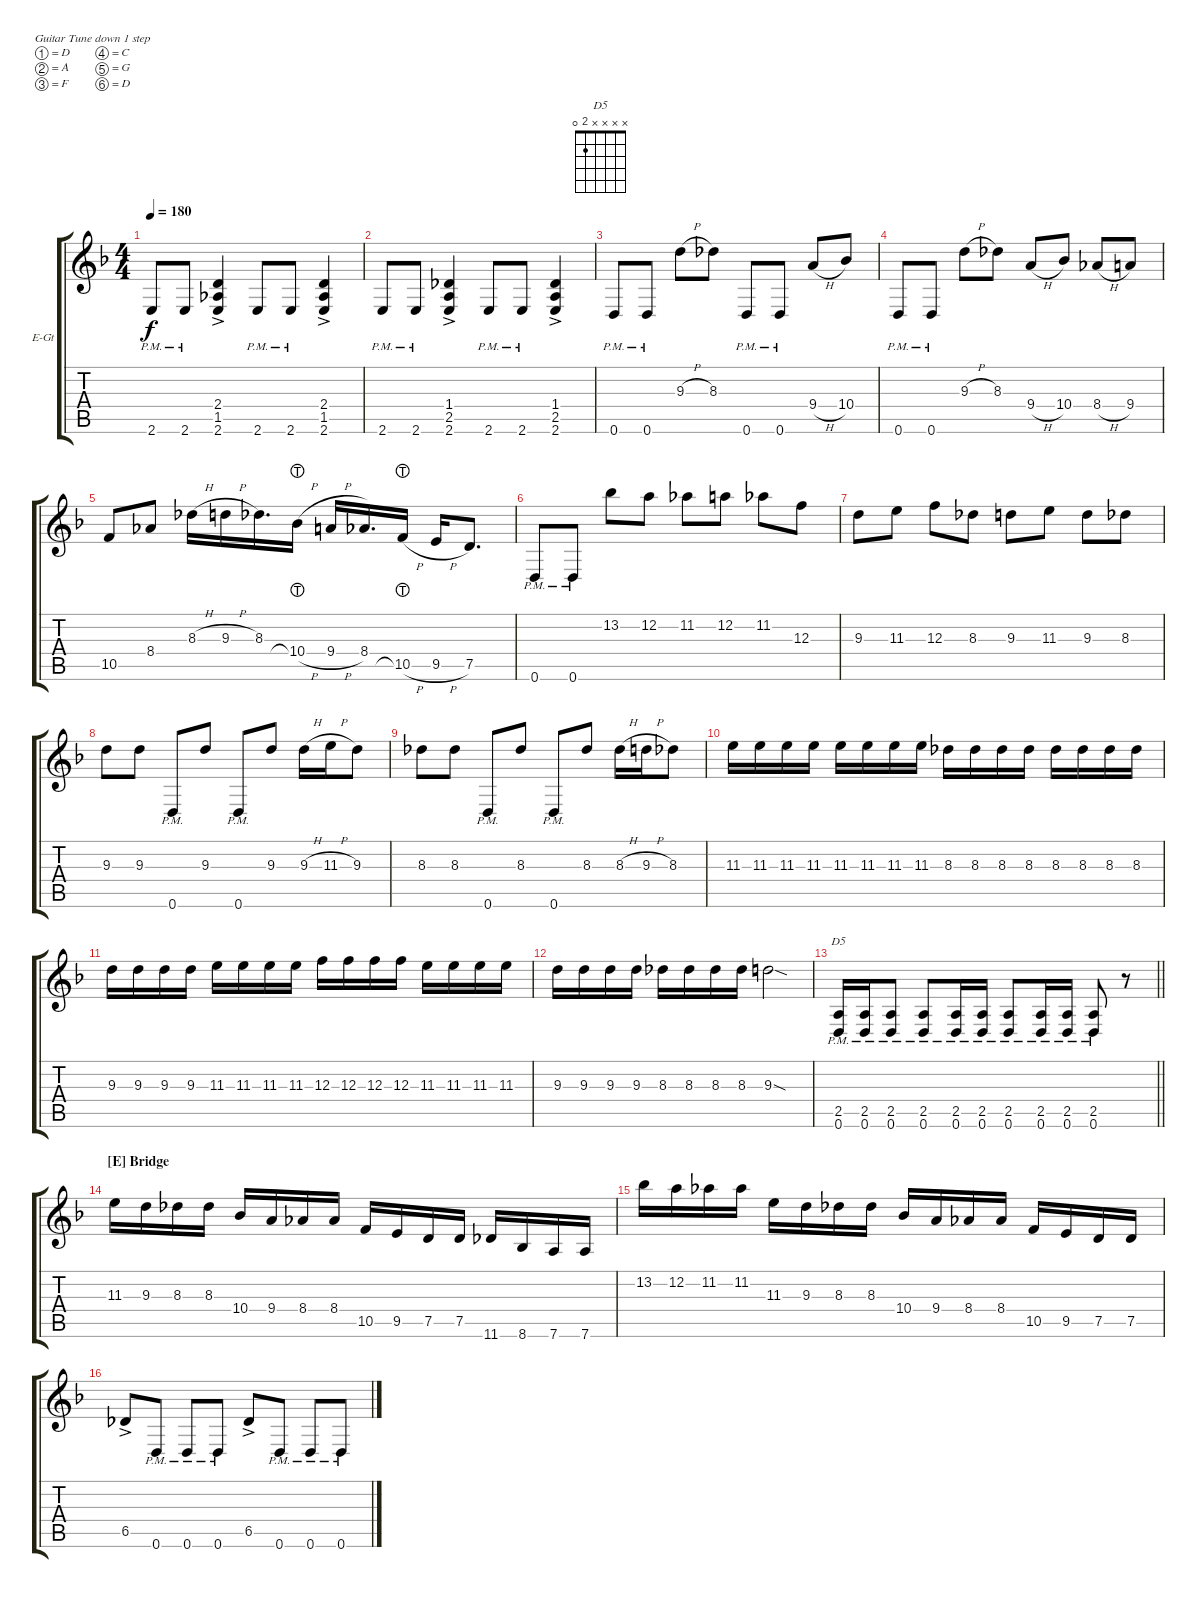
\bracketExtendMode groupsimilarinstruments
\firstSystemTrackNameOrientation horizontal
\otherSystemsTrackNameOrientation horizontal
\track ("Guitar 1" "E-Gt") {instrument overdrivenguitar}
\staff {score tabs}
\tuning (D4 A3 F3 C3 G2 D2)
\chord ("D5" x x x x 2 0)
\ts (4 4)
\tempo 180
\clef g2
\ks dminor
2.6{pm}.8{dy f} 2.6{pm}.8 (2.4{ac} 1.5{ac} 2.6{ac}).4 2.6{pm}.8 2.6{pm}.8 (2.4{ac} 1.5{ac} 2.6{ac}).4 |
2.6{pm}.8 2.6{pm}.8 (1.4{ac} 2.5{ac} 2.6{ac}).4 2.6{pm}.8 2.6{pm}.8 (1.4{ac} 2.5{ac} 2.6{ac}).4 |
0.6{pm}.8 0.6{pm}.8 9.3{h}.8 8.3.8 0.6{pm}.8 0.6{pm}.8 9.4{h}.8 10.4.8 |
0.6{pm}.8 0.6{pm}.8 9.3{h}.8 8.3.8 9.4{h}.8 10.4.8 8.4{h}.8 9.4.8 |
10.5.8 8.4.8 8.3{h}.16 9.3{h}.16 8.3.16{d} 10.4{h lht}.16 9.4{h}.16 8.4.16{d} 10.5{h lht}.16 9.5{h}.16 7.5.8{d} |
0.6{pm}.8 0.6{pm}.8 13.2.8 12.2.8 11.2.8 12.2.8 11.2.8 12.3.8 |
9.3.8 11.3.8 12.3.8 8.3.8 9.3.8 11.3.8 9.3.8 8.3.8 |
9.3.8 9.3.8 0.6{pm}.8 9.3.8 0.6{pm}.8 9.3.8 9.3{h}.16 11.3{h}.16 9.3.8 |
8.3.8 8.3.8 0.6{pm}.8 8.3.8 0.6{pm}.8 8.3.8 8.3{h}.16 9.3{h}.16 8.3.8 |
11.3.16 11.3.16 11.3.16 11.3.16 11.3.16 11.3.16 11.3.16 11.3.16 8.3.16 8.3.16 8.3.16 8.3.16 8.3.16 8.3.16 8.3.16 8.3.16 |
9.3.16 9.3.16 9.3.16 9.3.16 11.3.16 11.3.16 11.3.16 11.3.16 12.3.16 12.3.16 12.3.16 12.3.16 11.3.16 11.3.16 11.3.16 11.3.16 |
9.3.16 9.3.16 9.3.16 9.3.16 8.3.16 8.3.16 8.3.16 8.3.16 9.3{sod}.2 |
\barLineRight lightlight
(2.5{pm} 0.6{pm}).16{ch "D5"} (2.5{pm} 0.6{pm}).16 (2.5{pm} 0.6{pm}).8 (2.5{pm} 0.6{pm}).8 (2.5{pm} 0.6{pm}).16 (2.5{pm} 0.6{pm}).16 (2.5{pm} 0.6{pm}).8 (2.5{pm} 0.6{pm}).16 (2.5{pm} 0.6{pm}).16 (2.5{pm} 0.6{pm}).8 r.8 |
\section ("E" "Bridge")
11.3.16 9.3.16 8.3.16 8.3.16 10.4.16 9.4.16 8.4.16 8.4.16 10.5.16 9.5.16 7.5.16 7.5.16 11.6.16 8.6.16 7.6.16 7.6.16 |
13.2.16 12.2.16 11.2.16 11.2.16 11.3.16 9.3.16 8.3.16 8.3.16 10.4.16 9.4.16 8.4.16 8.4.16 10.5.16 9.5.16 7.5.16 7.5.16 |
6.5{ac}.8 0.6{pm}.8 0.6{pm}.8 0.6{pm}.8 6.5{ac}.8 0.6{pm}.8 0.6{pm}.8 0.6{pm}.8
